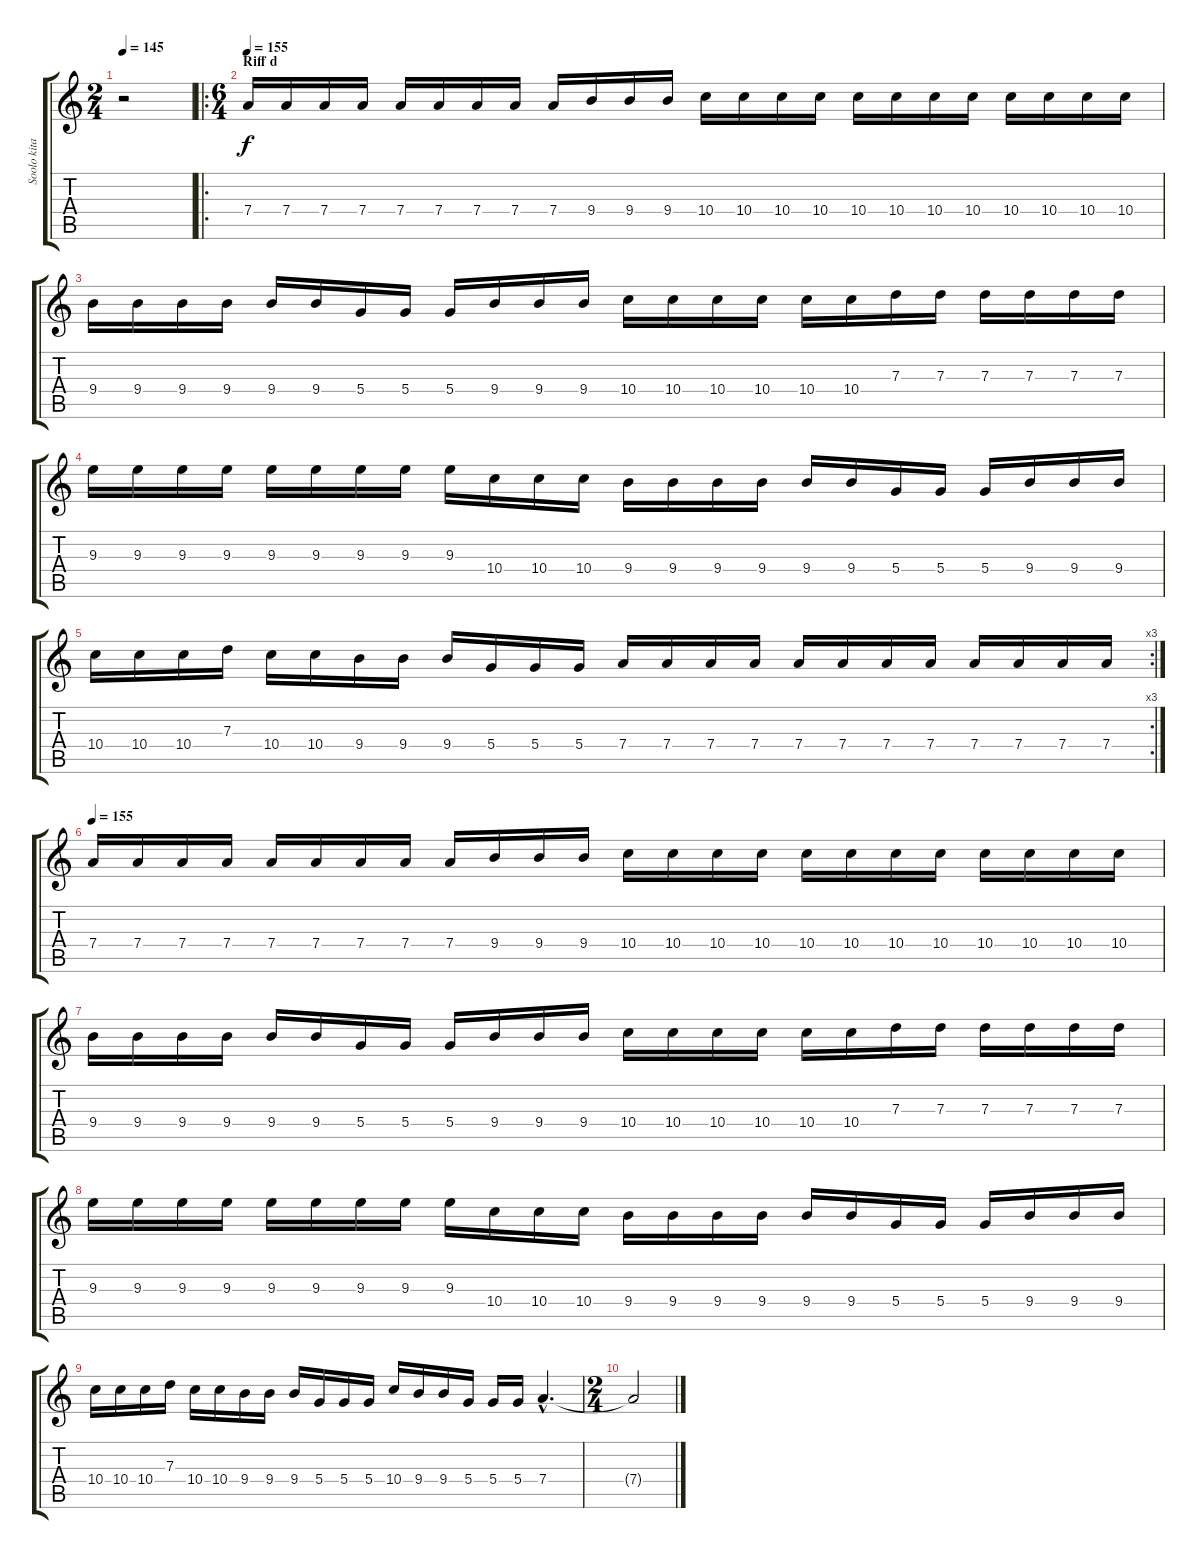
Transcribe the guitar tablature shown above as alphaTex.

\track ("Soolo kitara" "Soolo kita") {instrument distortionguitar}
\staff {score tabs}
\tuning (E4 B3 G3 D3 A2 E2) {hide}
\ts (2 4)
\tempo 145
\clef g2
\ks c
r.2{dy f} |
\ro
\ts (6 4)
\section ("" "Riff d")
\tempo 155
7.4.16 7.4.16 7.4.16 7.4.16 7.4.16 7.4.16 7.4.16 7.4.16 7.4.16 9.4.16 9.4.16 9.4.16 10.4.16 10.4.16 10.4.16 10.4.16 10.4.16 10.4.16 10.4.16 10.4.16 10.4.16 10.4.16 10.4.16 10.4.16 |
9.4.16 9.4.16 9.4.16 9.4.16 9.4.16 9.4.16 5.4.16 5.4.16 5.4.16 9.4.16 9.4.16 9.4.16 10.4.16 10.4.16 10.4.16 10.4.16 10.4.16 10.4.16 7.3.16 7.3.16 7.3.16 7.3.16 7.3.16 7.3.16 |
9.3.16 9.3.16 9.3.16 9.3.16 9.3.16 9.3.16 9.3.16 9.3.16 9.3.16 10.4.16 10.4.16 10.4.16 9.4.16 9.4.16 9.4.16 9.4.16 9.4.16 9.4.16 5.4.16 5.4.16 5.4.16 9.4.16 9.4.16 9.4.16 |
\rc 3
10.4.16 10.4.16 10.4.16 7.3.16 10.4.16 10.4.16 9.4.16 9.4.16 9.4.16 5.4.16 5.4.16 5.4.16 7.4.16 7.4.16 7.4.16 7.4.16 7.4.16 7.4.16 7.4.16 7.4.16 7.4.16 7.4.16 7.4.16 7.4.16 |
\tempo 155
7.4.16 7.4.16 7.4.16 7.4.16 7.4.16 7.4.16 7.4.16 7.4.16 7.4.16 9.4.16 9.4.16 9.4.16 10.4.16 10.4.16 10.4.16 10.4.16 10.4.16 10.4.16 10.4.16 10.4.16 10.4.16 10.4.16 10.4.16 10.4.16 |
9.4.16 9.4.16 9.4.16 9.4.16 9.4.16 9.4.16 5.4.16 5.4.16 5.4.16 9.4.16 9.4.16 9.4.16 10.4.16 10.4.16 10.4.16 10.4.16 10.4.16 10.4.16 7.3.16 7.3.16 7.3.16 7.3.16 7.3.16 7.3.16 |
9.3.16 9.3.16 9.3.16 9.3.16 9.3.16 9.3.16 9.3.16 9.3.16 9.3.16 10.4.16 10.4.16 10.4.16 9.4.16 9.4.16 9.4.16 9.4.16 9.4.16 9.4.16 5.4.16 5.4.16 5.4.16 9.4.16 9.4.16 9.4.16 |
10.4.16 10.4.16 10.4.16 7.3.16 10.4.16 10.4.16 9.4.16 9.4.16 9.4.16 5.4.16 5.4.16 5.4.16 10.4.16 9.4.16 9.4.16 5.4.16 5.4.16 5.4.16 7.4{hac}.4{d} |
\ts (2 4)
7.4{t}.2
